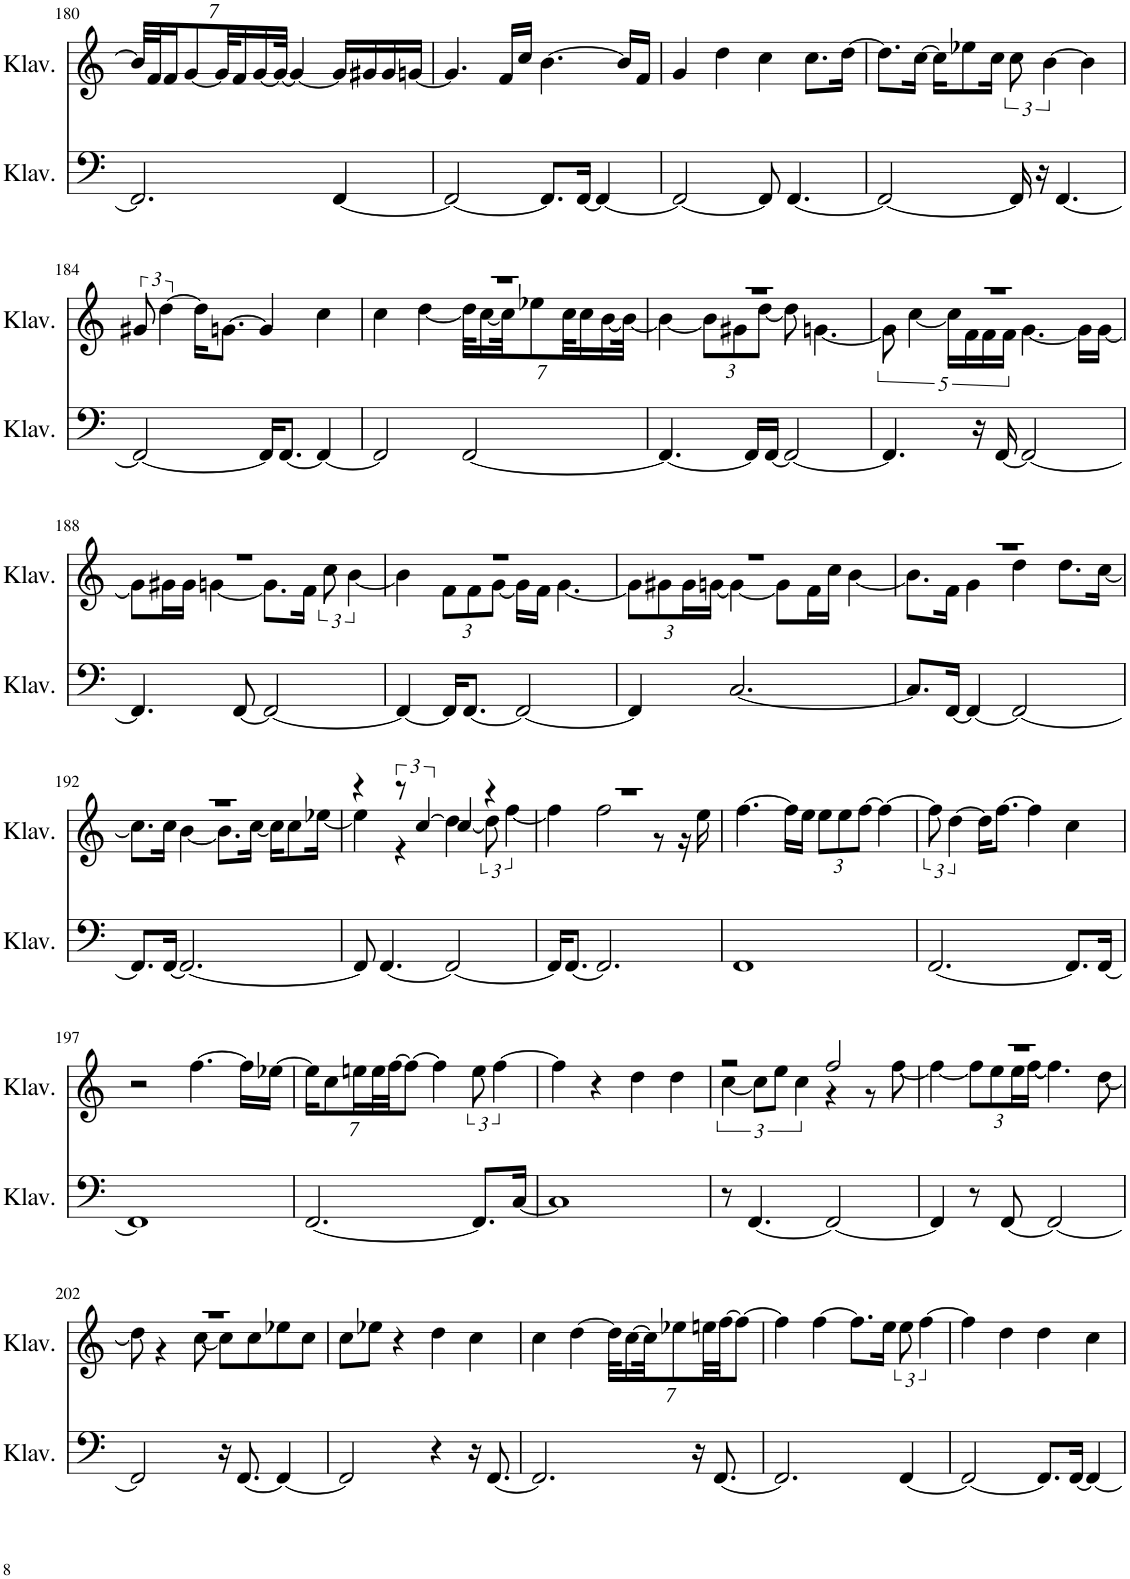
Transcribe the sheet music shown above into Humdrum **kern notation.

**kern	**kern
*part2	*part1
*staff2	*staff1
*I"Klavier	*I"Klavier
*I'Klav.	*I'Klav.
!!LO:PB:g=z
*clefF4	*clefG2
*k[]	*k[]
*M4/4	*M4/4
*	*Xbrackettup
=180	=180
2.FF/]	28b/LLL]
.	28f/J
.	14f/J
.	[7g/
.	28g/KL]
.	14f/
.	[14g/
.	28g/JJk_
.	4g/_
[4FF/	16g/LL]
.	16g#X/
.	16g#/
.	[16gn/JJ
=181	=181
2FF/_	4.g/]
.	16f/LL
.	16cc/JJ
8.FF/L]	[4.b\
[16FF/Jk	.
4FF/_	.
.	16b/LL]
.	16f/JJ
=182	=182
2FF/_	4g/
.	4dd\
8FF/]	4cc\
[4.FF/	.
.	8.cc\L
.	[16dd\Jk
=183	=183
2FF/_	8.dd\L]
.	[16cc\Jk
.	16cc\KL]
.	8ee-X\
.	16cc\Jk
*	*brackettup
16FF/]	12cc\
16r	.
.	[6b\
[4.FF/	.
.	4b\]
!!LO:LB:g=z
=184	=184
2FF/_	12g#X/
.	[6dd\
.	16dd\KL]
.	[8.gn\J
16FF/KL]	4g/]
[8.FF/J	.
4FF/_	4cc\
=185	=185
*	*^
2FF/]	1r	4cc\
.	.	[4dd\
*	*	*Xbrackettup
[2FF/	.	28dd\KLL]
.	.	[14cc\
.	.	28cc\JK]
.	.	7ee-X\
.	.	28cc\KL
.	.	14cc\
.	.	[14b\
.	.	28b\JJk_
=186	=186	=186
4.FF/_	1r	4b\_
.	.	12b\L]
.	.	12g#X\
16FF/LL]	.	.
.	.	[12dd\J
[16FF/JJ	.	.
2FF/_	.	8dd\]
.	.	[4.gn\
=187	=187	=187
*	*	*brackettup
4.FF/]	1r	10g\]
.	.	[5cc\
.	.	20cc\LL]
.	.	20f\
16r	.	.
.	.	20f\
[16FF/	.	.
.	.	20f\JJ
2FF/_	.	[4.g\
.	.	16g\LL]
.	.	[16g\JJ
!!LO:LB:g=z	!!
=188	=188	=188
4.FF/]	1r	8g\L]
.	.	16g#X\L
.	.	16g#\JJ
.	.	[4gn\
[8FF/	.	.
2FF/_	.	8.g\L]
.	.	16f\Jk
.	.	12cc\
.	.	[6b\
=189	=189	=189
4FF/_	1r	4b\]
*	*	*Xbrackettup
16FF/KL]	.	12f\L
[8.FF/J	.	.
.	.	12f\
.	.	[12g\J
2FF/_	.	16g\LL]
.	.	16f\JJ
.	.	[4.g\
=190	=190	=190
4FF/]	1r	12g\L]
.	.	12g#X\
.	.	24g#\L
.	.	[24gn\JJ
[2.C/	.	4g\_
.	.	8g\L]
.	.	16f\L
.	.	16cc\JJ
.	.	[4b\
=191	=191	=191
8.C/L]	1r	8.b\L]
[16FF/Jk	.	16f\Jk
4FF/_	.	4g\
2FF/_	.	4dd\
.	.	8.dd\L
.	.	[16cc\Jk
!!LO:LB:g=z	!!
=192	=192	=192
8.FF/L]	1r	8.cc\L]
[16FF/Jk	.	16cc\Jk
2.FF/_	.	[4b\
.	.	8.b\L]
.	.	[16cc\Jk
.	.	16cc\KL]
.	.	8cc\
.	.	[16ee-X\Jk
=193	=193	=193
8FF/]	4r	4ee-\]
[4.FF/	.	.
*	*brackettup	*
.	12r	4r
.	[6cc/	.
2FF/_	4cc/]	[4dd\
.	4r	12dd\]
.	.	[6ff\
=194	=194	=194
16FF/KL]	1r	4ff\]
[8.FF/J	.	.
2.FF/]	.	2ff\
.	.	8r
.	.	16r
.	.	16ee\
*	*v	*v
=195	=195
1FF	[4.ff\
.	16ff\LL]
.	16ee\JJ
*	*Xbrackettup
.	12ee\L
.	12ee\
.	[12ff\J
.	4ff\_
=196	=196
*	*brackettup
[2.FF/	12ff\]
.	[6dd\
.	16dd\KL]
.	[8.ff\J
.	4ff\]
8.FF/L]	4cc\
[16FF/Jk	.
!!LO:LB:g=z
=197	=197
1FF]	2r
.	[4.ff\
.	16ff\LL]
.	[16ee-X\JJ
=198	=198
*	*Xbrackettup
[2.FF/	14ee-\KL]
.	7cc\
.	14een\L
.	28ee\L
.	[28ff\JJ
.	7ff\J_
.	4ff\]
*	*brackettup
8.FF/L]	12ee\
.	[6ff\
[16C/Jk	.
=199	=199
1C]	4ff\]
.	4r
.	4dd\
.	4dd\
=200	=200
*	*^
8r	2r	[6cc\
[4.FF/	.	.
.	.	12cc\L]
.	.	12ee\J
.	.	6cc\
2FF/_	2ff/	4r
.	.	8r
.	.	[8ff\
=201	=201	=201
4FF/]	1r	4ff\_
*	*	*Xbrackettup
8r	.	12ff\L]
.	.	12ee\
[8FF/	.	.
.	.	24ee\L
.	.	[24ff\JJ
2FF/_	.	4.ff\]
.	.	[8dd\
!!LO:LB:g=z	!!
=202	=202	=202
2FF/]	1r	8dd\]
.	.	4r
.	.	[8cc\
16r	.	8cc\L]
[8.FF/	.	.
.	.	8cc\
4FF/_	.	8ee-X\
.	.	8cc\J
*	*v	*v
=203	=203
2FF/]	8cc\L
.	8ee-X\J
.	4r
4r	4dd\
16r	4cc\
[8.FF/	.
=204	=204
2.FF/]	4cc\
.	[4dd\
.	28dd\KLL]
.	[14cc\
.	28cc\JK]
.	7ee-X\
16r	.
.	28een\LL
[8.FF/	.
.	[28ff\JJ
.	7ff\J_
=205	=205
2.FF/]	4ff\]
.	[4ff\
.	8.ff\L]
.	16ee\Jk
*	*brackettup
[4FF/	12ee\
.	[6ff\
=206	=206
2FF/_	4ff\]
.	4dd\
8.FF/L]	4dd\
[16FF/Jk	.
4FF/_	4cc\
=	=
*-	*-
